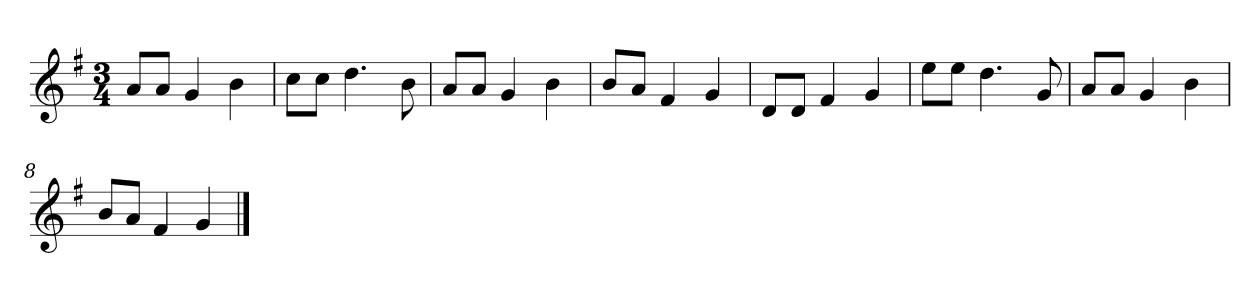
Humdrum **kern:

**kern
*part1
*staff1
*clefG2
*k[f#]
*G:
*M3/4
=
8a/L
8a/J
4g
4b
=2
8cc\L
8cc\J
4.dd
8b
=3
8a/L
8a/J
4g
4b
=4
8b/L
8a/J
4f#
4g
=5y
8d/L
8d/J
4f#
4g
=6
8ee\L
8ee\J
4.dd
8g
=7
8a/L
8a/J
4g
4b
=8
8b/L
8a/J
4f#
4g
==
*-
